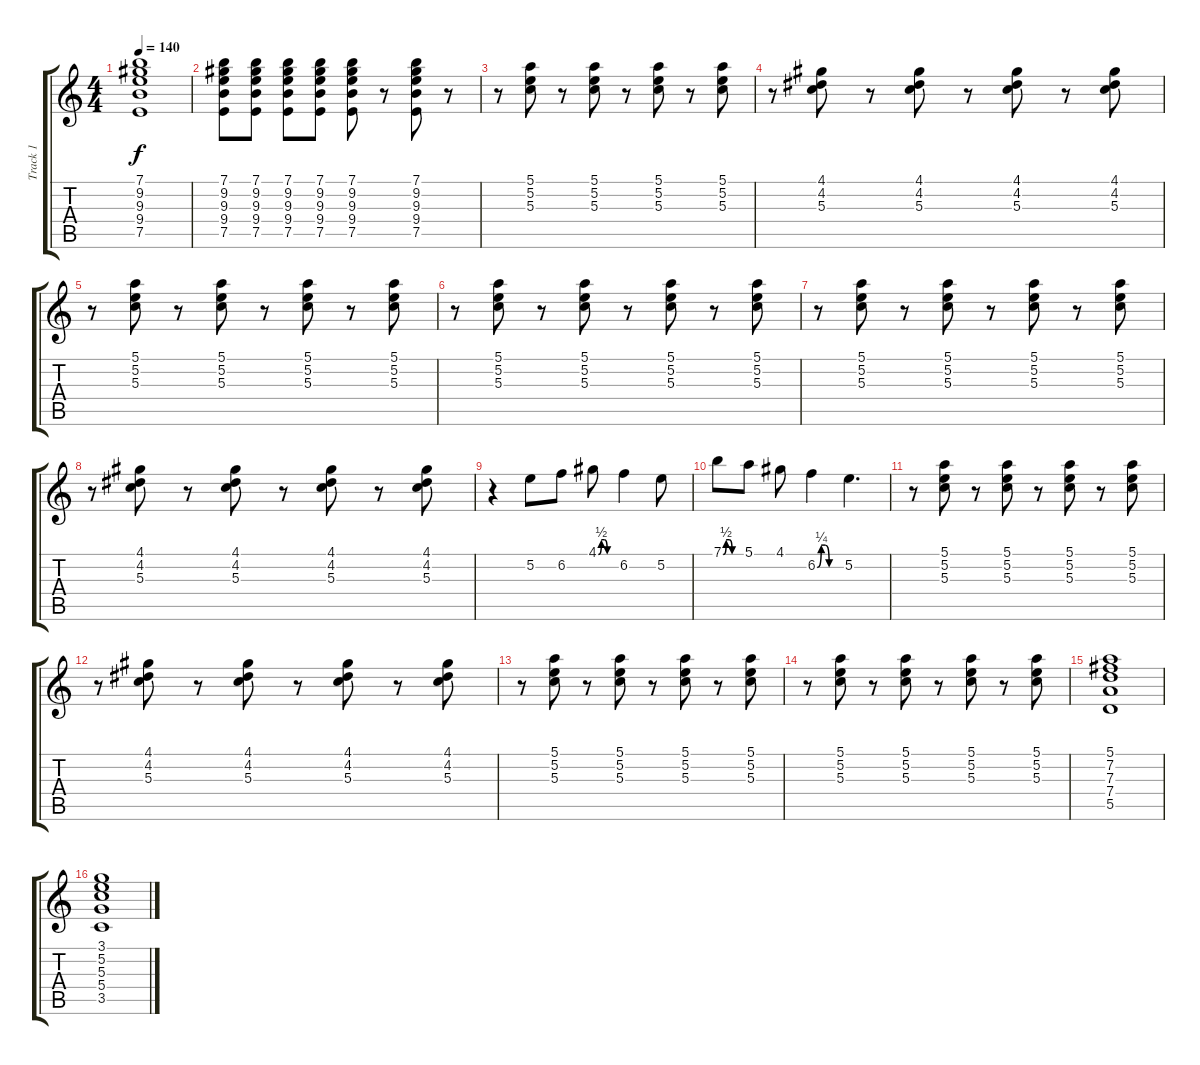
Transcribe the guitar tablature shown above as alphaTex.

\track ("Track 1" "Track 1") {instrument acousticguitarsteel}
\staff {score tabs}
\tuning (E4 B3 G3 D3 A2 E2) {hide}
\ts (4 4)
\tempo 140
\clef g2
\ks c
(7.1 9.2 9.3 9.4 7.5).1{dy f} |
(7.1 9.2 9.3 9.4 7.5).8 (7.1 9.2 9.3 9.4 7.5).8 (7.1 9.2 9.3 9.4 7.5).8 (7.1 9.2 9.3 9.4 7.5).8 (7.1 9.2 9.3 9.4 7.5).8 r.8 (7.1 9.2 9.3 9.4 7.5).8 r.8 |
r.8 (5.1 5.2 5.3).8 r.8 (5.1 5.2 5.3).8 r.8 (5.1 5.2 5.3).8 r.8 (5.1 5.2 5.3).8 |
r.8 (4.1 4.2 5.3).8 r.8 (4.1 4.2 5.3).8 r.8 (4.1 4.2 5.3).8 r.8 (4.1 4.2 5.3).8 |
r.8 (5.1 5.2 5.3).8 r.8 (5.1 5.2 5.3).8 r.8 (5.1 5.2 5.3).8 r.8 (5.1 5.2 5.3).8 |
r.8 (5.1 5.2 5.3).8 r.8 (5.1 5.2 5.3).8 r.8 (5.1 5.2 5.3).8 r.8 (5.1 5.2 5.3).8 |
r.8 (5.1 5.2 5.3).8 r.8 (5.1 5.2 5.3).8 r.8 (5.1 5.2 5.3).8 r.8 (5.1 5.2 5.3).8 |
r.8 (4.1 4.2 5.3).8 r.8 (4.1 4.2 5.3).8 r.8 (4.1 4.2 5.3).8 r.8 (4.1 4.2 5.3).8 |
r.4 5.2.8 6.2.8 4.1{be (custom 0 0 10 2 20 2 30 0 60 0)}.8 6.2.4 5.2.8 |
7.1{be (custom 0 0 10 2 20 2 30 0 60 0)}.8 5.1.8 4.1.8 6.2{be (custom 0 0 10 1 20 1 30 0 60 0)}.4 5.2.4{d} |
r.8 (5.1 5.2 5.3).8 r.8 (5.1 5.2 5.3).8 r.8 (5.1 5.2 5.3).8 r.8 (5.1 5.2 5.3).8 |
r.8 (4.1 4.2 5.3).8 r.8 (4.1 4.2 5.3).8 r.8 (4.1 4.2 5.3).8 r.8 (4.1 4.2 5.3).8 |
r.8 (5.1 5.2 5.3).8 r.8 (5.1 5.2 5.3).8 r.8 (5.1 5.2 5.3).8 r.8 (5.1 5.2 5.3).8 |
r.8 (5.1 5.2 5.3).8 r.8 (5.1 5.2 5.3).8 r.8 (5.1 5.2 5.3).8 r.8 (5.1 5.2 5.3).8 |
(5.1 7.2 7.3 7.4 5.5).1 |
(3.1 5.2 5.3 5.4 3.5).1
